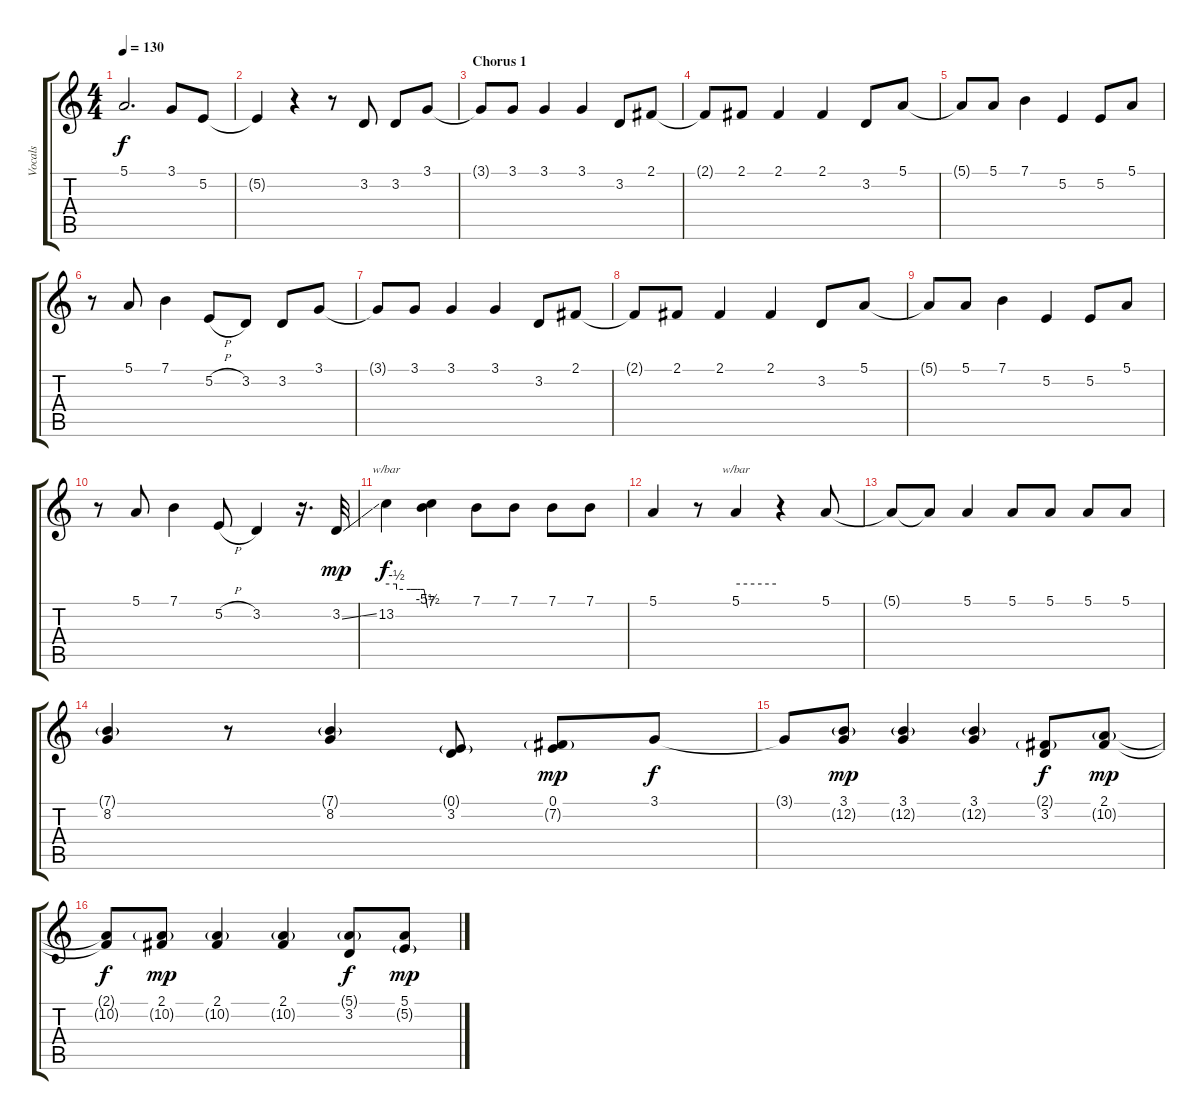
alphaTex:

\track ("Vocals" "Vocals") {instrument clarinet}
\staff {score tabs}
\tuning (E4 B3 G3 D3 A2 E2) {hide}
\ts (4 4)
\tempo 130
\clef g2
\ks c
5.1{t}.2{d dy f} 3.1.8 5.2.8 |
5.2{t}.4 r.4 r.8 3.2.8 3.2.8 3.1.8 |
\section ("" "Chorus 1")
3.1{t}.8 3.1.8 3.1.4 3.1.4 3.2.8 2.1.8 |
2.1{t}.8 2.1.8 2.1.4 2.1.4 3.2.8 5.1.8 |
5.1{t}.8 5.1.8 7.1.4 5.2.4 5.2.8 5.1.8 |
r.8 5.1.8 7.1.4 5.2{h}.8 3.2.8 3.2.8 3.1.8 |
3.1{t}.8 3.1.8 3.1.4 3.1.4 3.2.8 2.1.8 |
2.1{t}.8 2.1.8 2.1.4 2.1.4 3.2.8 5.1.8 |
5.1{t}.8 5.1.8 7.1.4 5.2.4 5.2.8 5.1.8 |
r.8 5.1.8 7.1.4 5.2{h}.8 3.2.4 r.16{d} 3.2{ss}.32{dy mp} |
13.2.4{tbe (custom default 0 0 15 0 15 -2 35 -2 45 -2 50 -2 55 -2 60 -22) dy f} (7.1 13.2{t}).4 7.1.8 7.1.8 7.1.8 7.1.8 |
5.1.4 r.8 5.1.4{tbe (hold default 0 0 60 0)} r.4 5.1.8 |
5.1{t}.8 5.1{t}.8 5.1.4 5.1.8 5.1.8 5.1.8 5.1.8 |
(7.1{g} 8.2).4 r.8 (7.1{g} 8.2).4 (0.1{g} 3.2).8 (0.1 7.2{g}).8{dy mp} 3.1.8{dy f} |
3.1{t}.8 (3.1 12.2{g}).8{dy mp} (3.1 12.2{g}).4 (3.1 12.2{g}).4 (2.1{g} 3.2).8{dy f} (2.1 10.2{g}).8{dy mp} |
(2.1{t} 10.2{t}).8{dy f} (2.1 10.2{g}).8{dy mp} (2.1 10.2{g}).4 (2.1 10.2{g}).4 (5.1{g} 3.2).8{dy f} (5.1 5.2{g}).8{dy mp}
